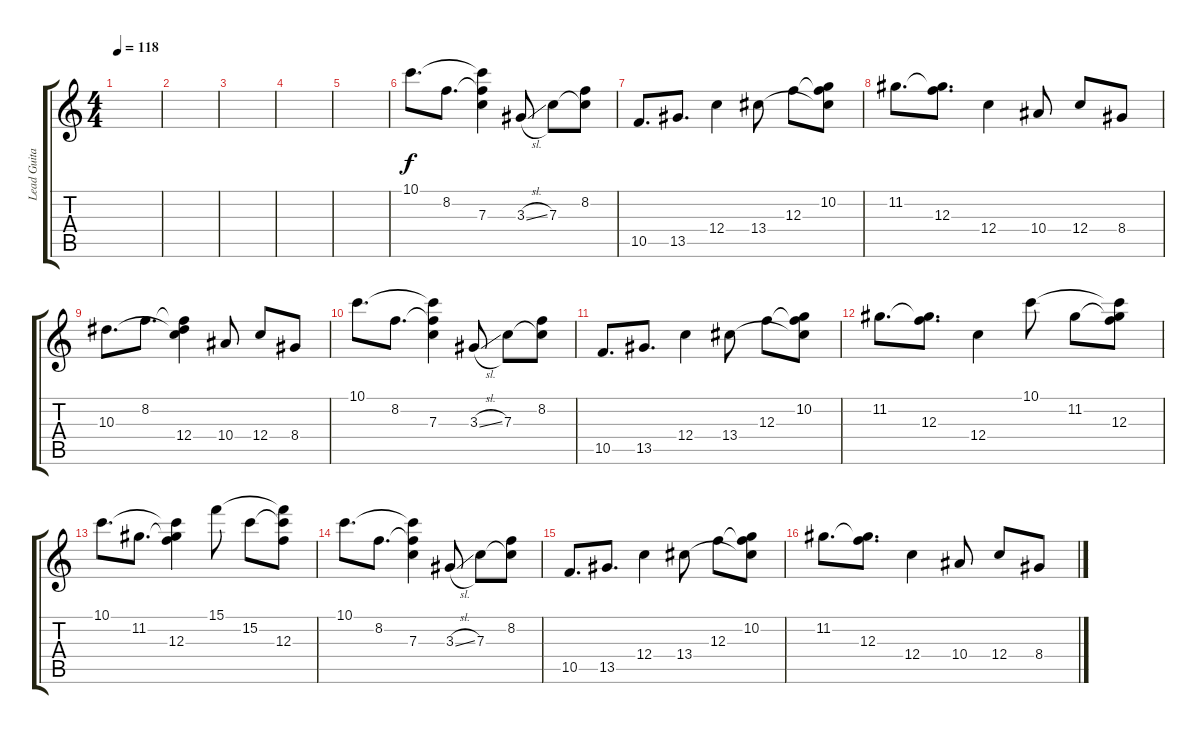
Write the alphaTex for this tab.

\track ("Lead Guitar 2" "Lead Guita") {instrument distortionguitar}
\staff {score tabs}
\tuning (D4 A3 F3 C3 G2 C2) {hide}
\ts (4 4)
\tempo 118
\clef g2
\ks c
|
|
|
|
|
10.1.8{d instrument overdrivenguitar} 8.2.8{d} (10.1{t} 8.2{t} 7.3).4 3.3{sl}.8 7.3.8 (8.2 7.3{t}).8 |
10.5.8{d} 13.5.8{d} 12.4.4 13.4.8 12.3.8 (10.2 12.3{t} 13.4{t}).8 |
11.2.8{d} (11.2{t} 12.3).8{d} 12.4.4 10.4.8 12.4.8 8.4.8 |
10.3.8{d} 8.2.8{d} (8.2{t} 10.3{t} 12.4).4 10.4.8 12.4.8 8.4.8 |
10.1.8{d} 8.2.8{d} (10.1{t} 8.2{t} 7.3).4 3.3{sl}.8 7.3.8 (8.2 7.3{t}).8 |
10.5.8{d} 13.5.8{d} 12.4.4 13.4.8 12.3.8 (10.2 12.3{t} 13.4{t}).8 |
11.2.8{d} (11.2{t} 12.3).8{d} 12.4.4 10.1.8 11.2.8 (10.1{t} 11.2{t} 12.3).8 |
10.1.8{d} 11.2.8{d} (10.1{t} 11.2{t} 12.3).4 15.1.8 15.2.8 (15.1{t} 15.2{t} 12.3).8 |
10.1.8{d} 8.2.8{d} (10.1{t} 8.2{t} 7.3).4 3.3{sl}.8 7.3.8 (8.2 7.3{t}).8 |
10.5.8{d} 13.5.8{d} 12.4.4 13.4.8 12.3.8 (10.2 12.3{t} 13.4{t}).8 |
11.2.8{d} (11.2{t} 12.3).8{d} 12.4.4 10.4.8 12.4.8 8.4.8
